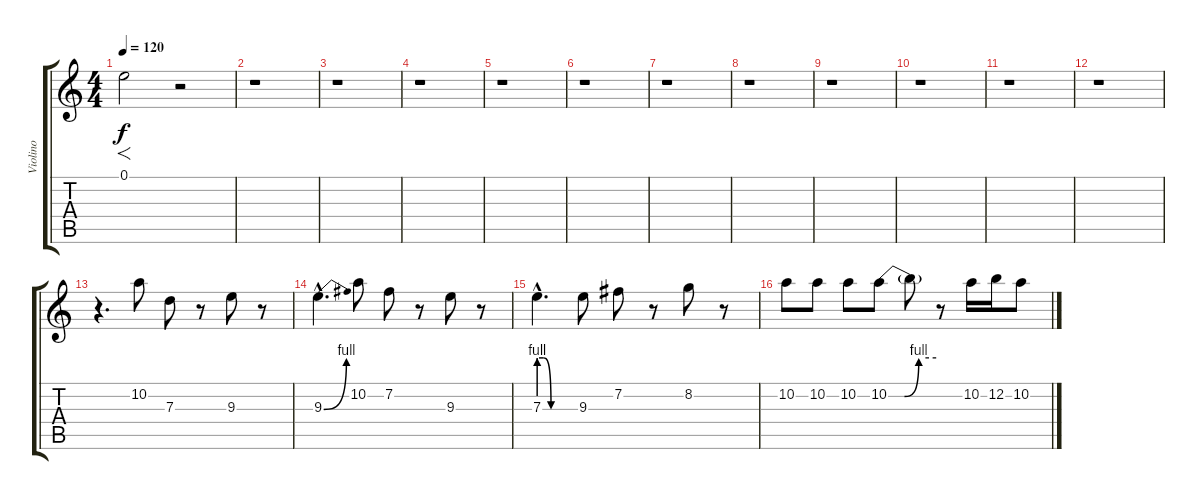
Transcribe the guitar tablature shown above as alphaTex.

\track ("Violino" "Violino") {instrument overdrivenguitar}
\staff {score tabs}
\tuning (E4 B3 G3 D3 A2 E2) {hide}
\ts (4 4)
\tempo 120
\clef g2
\ks c
0.1.2{f dy f volume 16} r.2 |
r.1 |
r.1 |
r.1 |
r.1 |
r.1 |
r.1 |
r.1 |
r.1 |
r.1 |
r.1 |
r.1 |
r.4{d} 10.2.8 7.3.8 r.8 9.3.8 r.8 |
9.3{be (bend 0 0 60 4) hac}.4{d} 10.2.8 7.2.8 r.8 9.3.8 r.8 |
7.3{be (custom 0 4 7 4 20 0 40 0 60 0) hac}.4{d} 9.3.8 7.2.8 r.8 8.2.8 r.8 |
10.2.8 10.2.8 10.2.8 10.2{be (custom 0 0 20 0 38 4 60 4)}.8 10.2{t}.8 r.8 10.2.16 12.2.16 10.2.8
